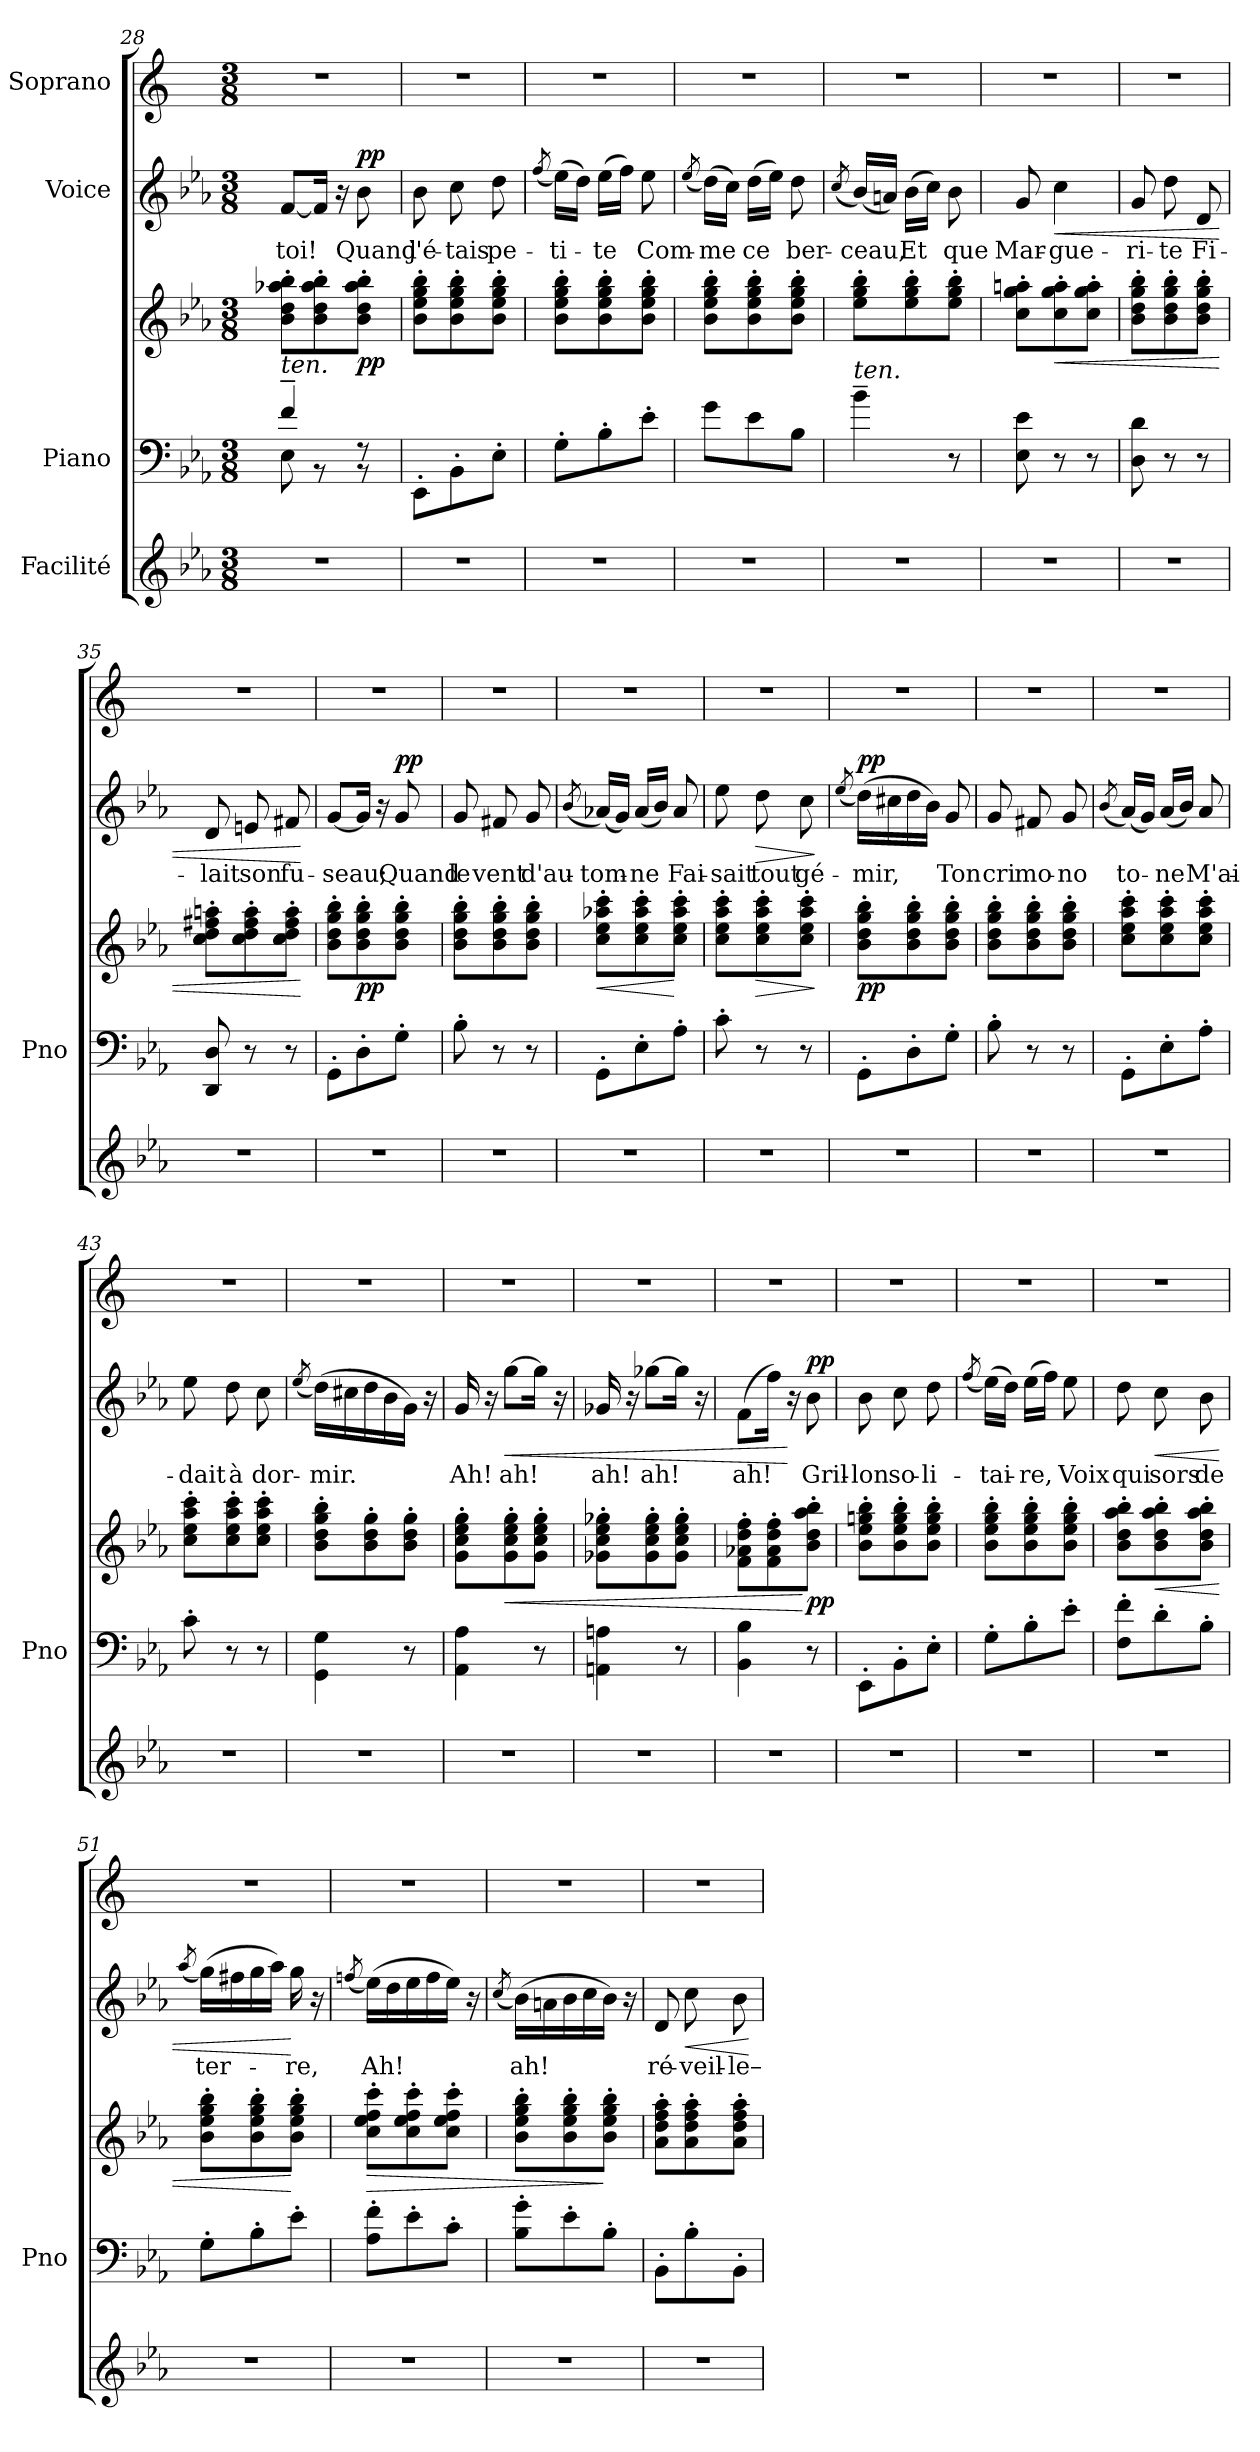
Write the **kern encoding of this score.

**kern	**kern	**kern	**dynam	**kern	**text	**dynam	**kern
*part4	*part3	*part3	*part3	*part2	*part2	*part2	*part1
*staff5	*staff4	*staff3	*staff3/4	*staff2	*staff2	*staff2	*staff1
*I"Facilité	*I"Piano	*	*	*I"Voice	*	*	*I"Soprano
*	*I'Pno	*	*	*	*	*	*
*clefG2	*clefF4	*clefG2	*	*clefG2	*	*	*clefG2
*k[b-e-a-]	*k[b-e-a-]	*k[b-e-a-]	*	*k[b-e-a-]	*	*	*k[]
*M3/8	*M3/8	*M3/8	*	*M3/8	*	*	*M3/8
=28	=28	=28	=28	=28	=28	=28	=28
*	*^	*	*	*	*	*	*
!	!LO:TX:a:i:t=ten.	!	!	!	!	!	!	!
!	!	!	!	!	!	!LO:LY:b	!	!
4.r	4f~/	8E-\	8b-\' 8dd\' 8aa-X\' 8bb-\'L	.	[8f/L	toi!	.	4.r
.	.	8r	8b-\' 8dd\' 8aa-\' 8bb-\'	.	16f/Jk]	.	.	.
.	.	.	.	.	16r	.	.	.
!	!	!	!	!LO:DY:b	!	!LO:LY:b	!LO:DY:a	!
.	8r	8r	8b-\' 8dd\' 8aa-\' 8bb-\'J	pp	8b-\	Quand	pp	.
=29	=29	=29	=29	=29	=29	=29	=29	=29
!	!	!	!	!	!	!LO:LY:b	!	!
*	*v	*v	*	*	*	*	*	*
4.r	8EE-'\L	8b-\' 8ee-\' 8gg\' 8bb-\'L	.	8b-\	j'é-	.	4.r
!	!	!	!	!	!LO:LY:b	!	!
.	8BB-'\	8b-\' 8ee-\' 8gg\' 8bb-\'	.	8cc\	-tais	.	.
!	!	!	!	!	!LO:LY:b	!	!
.	8E-'\J	8b-\' 8ee-\' 8gg\' 8bb-\'J	.	8dd\	pe-	.	.
=30	=30	=30	=30	=30	=30	=30	=30
.	.	.	.	(8qff/	.	.	.
!	!	!	!	!	!LO:LY:b	!	!
4.r	8G'\L	8b-\' 8ee-\' 8gg\' 8bb-\'L	.	(16ee-\LL)	-ti-	.	4.r
.	.	.	.	16dd\JJ)	.	.	.
!	!	!	!	!	!LO:LY:b	!	!
.	8B-'\	8b-\' 8ee-\' 8gg\' 8bb-\'	.	(16ee-\LL	-te	.	.
.	.	.	.	16ff\JJ)	.	.	.
!	!	!	!	!	!LO:LY:b	!	!
.	8e-'\J	8b-\' 8ee-\' 8gg\' 8bb-\'J	.	8ee-\	Com-	.	.
=31	=31	=31	=31	=31	=31	=31	=31
.	.	.	.	(8qee-/	.	.	.
!	!	!	!	!	!LO:LY:b	!	!
4.r	8g\L	8b-\' 8ee-\' 8gg\' 8bb-\'L	.	(16dd\LL)	-me	.	4.r
.	.	.	.	16cc\JJ)	.	.	.
!	!	!	!	!	!LO:LY:b	!	!
.	8e-\	8b-\' 8ee-\' 8gg\' 8bb-\'	.	(16dd\LL	ce	.	.
.	.	.	.	16ee-\JJ)	.	.	.
!	!	!	!	!	!LO:LY:b	!	!
.	8B-\J	8b-\' 8ee-\' 8gg\' 8bb-\'J	.	8dd\	ber-	.	.
=32	=32	=32	=32	=32	=32	=32	=32
.	.	.	.	(8qcc/	.	.	.
!	!LO:TX:a:i:t=ten.	!	!	!	!	!	!
!	!	!	!	!	!LO:LY:b	!	!
4.r	4b-~\	8ee-\' 8gg\' 8bb-\'L	.	(16b-/LL)	-ceau,	.	4.r
.	.	.	.	16an/JJ)	.	.	.
!	!	!	!	!	!LO:LY:b	!	!
.	.	8ee-\' 8gg\' 8bb-\'	.	(16b-\LL	Et	.	.
.	.	.	.	16cc\JJ)	.	.	.
!	!	!	!	!	!LO:LY:b	!	!
.	8r	8ee-\' 8gg\' 8bb-\'J	.	8b-\	que	.	.
=33	=33	=33	=33	=33	=33	=33	=33
!	!	!	!	!	!LO:LY:b	!	!
4.r	8E-\ 8e-\	8cc\' 8gg\' 8aan\'L	.	8g/	Mar-	.	4.r
!	!	!	!LO:HP:b	!	!LO:LY:b	!LO:HP:b	!
.	8r	8cc\' 8gg\' 8aa\'	<	4cc\	-gue-	<	.
.	8r	8cc\' 8gg\' 8aa\'J	.	.	.	.	.
!!LO:PB:g=z
=34	=34	=34	=34	=34	=34	=34	=34
!	!	!	!	!	!LO:LY:b	!	!
4.r	8D\ 8d\	8b-\' 8dd\' 8gg\' 8bb-\'L	.	8g/	-ri-	.	4.r
!	!	!	!	!	!LO:LY:b	!	!
.	8r	8b-\' 8dd\' 8gg\' 8bb-\'	.	8dd\	-te	.	.
!	!	!	!	!	!LO:LY:b	!	!
.	8r	8b-\' 8dd\' 8gg\' 8bb-\'J	.	8d/	Fi-	.	.
=35	=35	=35	=35	=35	=35	=35	=35
!	!	!	!	!	!LO:LY:b	!	!
4.r	8DD/ 8D/	8cc\' 8dd\' 8ff#X\' 8aan\'L	.	8d/	-lait	.	4.r
!	!	!	!	!	!LO:LY:b	!	!
.	8r	8cc\' 8dd\' 8ff#\' 8aa\'	.	8en/	son	.	.
!	!	!	!	!	!LO:LY:b	!	!
.	8r	8cc\' 8dd\' 8ff#\' 8aa\'J	.	8f#X/	fu-	.	.
.	.	.	[	.	.	[	.
=36	=36	=36	=36	=36	=36	=36	=36
!	!	!	!	!	!LO:LY:b	!	!
4.r	8GG'\L	8b-\' 8dd\' 8gg\' 8bb-\'L	.	[8g/L	-seau;	.	4.r
!	!	!	!LO:DY:b	!	!	!	!
.	8D'\	8b-\' 8dd\' 8gg\' 8bb-\'	pp	16g/Jk]	.	.	.
.	.	.	.	16r	.	.	.
!	!	!	!	!	!LO:LY:b	!LO:DY:a	!
.	8G'\J	8b-\' 8dd\' 8gg\' 8bb-\'J	.	8g/	Quand	pp	.
=37	=37	=37	=37	=37	=37	=37	=37
!	!	!	!	!	!LO:LY:b	!	!
4.r	8B-'\	8b-\' 8dd\' 8gg\' 8bb-\'L	.	8g/	le	.	4.r
!	!	!	!	!	!LO:LY:b	!	!
.	8r	8b-\' 8dd\' 8gg\' 8bb-\'	.	8f#X/	vent	.	.
!	!	!	!	!	!LO:LY:b	!	!
.	8r	8b-\' 8dd\' 8gg\' 8bb-\'J	.	8g/	d'au-	.	.
=38	=38	=38	=38	=38	=38	=38	=38
.	.	.	.	(8qb-/	.	.	.
!	!	!	!LO:HP:b	!	!LO:LY:b	!	!
4.r	8GG'\L	8cc\' 8ee-\' 8aa-X\' 8ccc\'L	<	(16a-X/LL)	-tom-	.	4.r
.	.	.	.	16g/JJ)	.	.	.
!	!	!	!	!	!LO:LY:b	!	!
.	8E-'\	8cc\' 8ee-\' 8aa-\' 8ccc\'	.	(16a-/LL	-ne	.	.
.	.	.	.	16b-/JJ)	.	.	.
!	!	!	!LO:DY:n=1:b	!	!LO:LY:b	!	!
.	8A-'\J	8cc\' 8ee-\' 8aa-\' 8ccc\'J	[ other-dynamics	8a-/	Fai-	.	.
=39	=39	=39	=39	=39	=39	=39	=39
!	!	!	!	!	!LO:LY:b	!LO:DY:a	!
4.r	8c'\	8cc\' 8ee-\' 8aa-\' 8ccc\'L	.	8ee-\	-sait	other-dynamics	4.r
!	!	!	!LO:HP:b	!	!LO:LY:b	!LO:HP:b	!
.	8r	8cc\' 8ee-\' 8aa-\' 8ccc\'	>	8dd\	tout	>	.
!	!	!	!	!	!LO:LY:b	!	!
.	8r	8cc\' 8ee-\' 8aa-\' 8ccc\'J	.	8cc\	gé-	.	.
.	.	.	]	.	.	]	.
=40	=40	=40	=40	=40	=40	=40	=40
.	.	.	.	(8qee-/	.	.	.
!	!	!	!LO:DY:b	!	!LO:LY:b	!LO:DY:a	!
4.r	8GG'\L	8b-\' 8dd\' 8gg\' 8bb-\'L	pp	(16dd\LL)	-mir,	pp	4.r
.	.	.	.	16cc#X\	.	.	.
.	8D'\	8b-\' 8dd\' 8gg\' 8bb-\'	.	16dd\	.	.	.
.	.	.	.	16b-\JJ)	.	.	.
!	!	!	!	!	!LO:LY:b	!	!
.	8G'\J	8b-\' 8dd\' 8gg\' 8bb-\'J	.	8g/	Ton	.	.
!!LO:LB:g=z
=41	=41	=41	=41	=41	=41	=41	=41
!	!	!	!	!	!LO:LY:b	!	!
4.r	8B-'\	8b-\' 8dd\' 8gg\' 8bb-\'L	.	8g/	cri	.	4.r
!	!	!	!	!	!LO:LY:b	!	!
.	8r	8b-\' 8dd\' 8gg\' 8bb-\'	.	8f#X/	mo-	.	.
!	!	!	!	!	!LO:LY:b	!	!
.	8r	8b-\' 8dd\' 8gg\' 8bb-\'J	.	8g/	-no	.	.
=42	=42	=42	=42	=42	=42	=42	=42
.	.	.	.	(8qb-/	.	.	.
!	!	!	!	!	!LO:LY:b	!	!
4.r	8GG'\L	8cc\' 8ee-\' 8aa-\' 8ccc\'L	.	(16a-/LL)	to-	.	4.r
.	.	.	.	16g/JJ)	.	.	.
!	!	!	!	!	!LO:LY:b	!	!
.	8E-'\	8cc\' 8ee-\' 8aa-\' 8ccc\'	.	(16a-/LL	-ne	.	.
.	.	.	.	16b-/JJ)	.	.	.
!	!	!	!	!	!LO:LY:b	!	!
.	8A-'\J	8cc\' 8ee-\' 8aa-\' 8ccc\'J	.	8a-/	M'ai-	.	.
=43	=43	=43	=43	=43	=43	=43	=43
!	!	!	!	!	!LO:LY:b	!	!
4.r	8c'\	8cc\' 8ee-\' 8aa-\' 8ccc\'L	.	8ee-\	-dait	.	4.r
!	!	!	!	!	!LO:LY:b	!	!
.	8r	8cc\' 8ee-\' 8aa-\' 8ccc\'	.	8dd\	à	.	.
!	!	!	!	!	!LO:LY:b	!	!
.	8r	8cc\' 8ee-\' 8aa-\' 8ccc\'J	.	8cc\	dor-	.	.
=44	=44	=44	=44	=44	=44	=44	=44
.	.	.	.	(8qee-/	.	.	.
!	!	!	!	!	!LO:LY:b	!	!
4.r	4GG\ 4G\	8b-\' 8dd\' 8gg\' 8bb-\'L	.	(16dd\LL)	-mir.	.	4.r
.	.	.	.	16cc#X\	.	.	.
.	.	8b-\' 8dd\' 8gg\'	.	16dd\	.	.	.
.	.	.	.	16b-\	.	.	.
.	8r	8b-\' 8dd\' 8gg\'J	.	16g\JJ)	.	.	.
.	.	.	.	16r	.	.	.
=45	=45	=45	=45	=45	=45	=45	=45
!	!	!	!	!	!LO:LY:b	!	!
4.r	4AA-\ 4A-\	8g\' 8cc\' 8ee-\' 8gg\'L	.	16g/	Ah!	.	4.r
.	.	.	.	16r	.	.	.
!	!	!	!LO:HP:b	!	!LO:LY:b	!LO:HP:b	!
.	.	8g\' 8cc\' 8ee-\' 8gg\'	<	[8gg\L	ah!	<	.
.	8r	8g\' 8cc\' 8ee-\' 8gg\'J	.	16gg\Jk]	.	.	.
.	.	.	.	16r	.	.	.
=46	=46	=46	=46	=46	=46	=46	=46
!	!	!	!	!	!LO:LY:b	!	!
4.r	4AAn\ 4An\	8g-X\' 8cc\' 8ee-\' 8gg-X\'L	.	16g-X/	ah!	.	4.r
.	.	.	.	16r	.	.	.
!	!	!	!	!	!LO:LY:b	!	!
.	.	8g-\' 8cc\' 8ee-\' 8gg-\'	.	[8gg-X\L	ah!	.	.
.	8r	8g-\' 8cc\' 8ee-\' 8gg-\'J	.	16gg-\Jk]	.	.	.
.	.	.	.	16r	.	.	.
=47	=47	=47	=47	=47	=47	=47	=47
!	!	!	!	!	!LO:LY:b	!	!
4.r	4BB-\ 4B-\	8f\' 8a-X\' 8dd\' 8ff\'L	.	(8f\L	ah!	.	4.r
.	.	8f\' 8a-\' 8dd\' 8ff\'	.	16ff\Jk)	.	.	.
.	.	.	.	16r	.	[	.
!	!	!	!LO:DY:n=1:b	!	!LO:LY:b	!LO:DY:a	!
.	8r	8b-\' 8dd\' 8aa-\' 8bb-\'J	[ pp	8b-\	Gril-	pp	.
=48	=48	=48	=48	=48	=48	=48	=48
!	!	!	!	!	!LO:LY:b	!	!
4.r	8EE-'\L	8b-\' 8ee-\' 8ggn\' 8bb-\'L	.	8b-\	-lon	.	4.r
!	!	!	!	!	!LO:LY:b	!	!
.	8BB-'\	8b-\' 8ee-\' 8gg\' 8bb-\'	.	8cc\	so-	.	.
!	!	!	!	!	!LO:LY:b	!	!
.	8E-'\J	8b-\' 8ee-\' 8gg\' 8bb-\'J	.	8dd\	-li-	.	.
!!LO:LB:g=z
=49	=49	=49	=49	=49	=49	=49	=49
.	.	.	.	(8qff/	.	.	.
!	!	!	!	!	!LO:LY:b	!	!
4.r	8G'\L	8b-\' 8ee-\' 8gg\' 8bb-\'L	.	(16ee-\LL)	- tai-	.	4.r
.	.	.	.	16dd\JJ)	.	.	.
!	!	!	!	!	!LO:LY:b	!	!
.	8B-'\	8b-\' 8ee-\' 8gg\' 8bb-\'	.	(16ee-\LL	-re,	.	.
.	.	.	.	16ff\JJ)	.	.	.
!	!	!	!	!	!LO:LY:b	!	!
.	8e-'\J	8b-\' 8ee-\' 8gg\' 8bb-\'J	.	8ee-\	Voix	.	.
=50	=50	=50	=50	=50	=50	=50	=50
!	!	!	!	!	!LO:LY:b	!	!
4.r	8F\' 8f\'L	8b-\' 8dd\' 8aa-\' 8bb-\'L	.	8dd\	qui	.	4.r
!	!	!	!LO:HP:b	!	!LO:LY:b	!LO:HP:b	!
.	8d'\	8b-\' 8dd\' 8aa-\' 8bb-\'	<	8cc\	sors	<	.
!	!	!	!	!	!LO:LY:b	!	!
.	8B-'\J	8b-\' 8dd\' 8aa-\' 8bb-\'J	.	8b-\	de	.	.
=51	=51	=51	=51	=51	=51	=51	=51
.	.	.	.	(8qaa-/	.	.	.
!	!	!	!	!	!LO:LY:b	!	!
4.r	8G'\L	8b-\' 8ee-\' 8gg\' 8bb-\'L	.	(16gg\LL)	ter-	.	4.r
.	.	.	.	16ff#X\	.	.	.
.	8B-'\	8b-\' 8ee-\' 8gg\' 8bb-\'	.	16gg\	.	.	.
.	.	.	.	16aa-\JJ)	.	.	.
!	!	!	!	!	!LO:LY:b	!	!
.	8e-'\J	8b-\' 8ee-\' 8gg\' 8bb-\'J	[	16gg\	-re,	[	.
.	.	.	.	16r	.	.	.
=52	=52	=52	=52	=52	=52	=52	=52
.	.	.	.	(8qffn/	.	.	.
!	!	!	!LO:HP:b	!	!LO:LY:b	!	!
4.r	8A-\' 8f\'L	8cc\' 8ee-\' 8ff\' 8ccc\'L	>	(16ee-\LL)	Ah!	.	4.r
.	.	.	.	16dd\	.	.	.
.	8e-'\	8cc\' 8ee-\' 8ff\' 8ccc\'	.	16ee-\	.	.	.
.	.	.	.	16ff\	.	.	.
.	8c'\J	8cc\' 8ee-\' 8ff\' 8ccc\'J	.	16ee-\JJ)	.	.	.
.	.	.	.	16r	.	.	.
=53	=53	=53	=53	=53	=53	=53	=53
.	.	.	.	(8qcc/	.	.	.
!	!	!	!	!	!LO:LY:b	!	!
4.r	8B-\' 8g\'L	8b-\' 8ee-\' 8gg\' 8bb-\'L	.	(16b-\LL)	-ah!	.	4.r
.	.	.	.	16an\	.	.	.
.	8e-'\	8b-\' 8ee-\' 8gg\' 8bb-\'	.	16b-\	.	.	.
.	.	.	.	16cc\	.	.	.
.	8B-'\J	8b-\' 8ee-\' 8gg\' 8bb-\'J	]	16b-\JJ)	.	.	.
.	.	.	.	16r	.	.	.
=54	=54	=54	=54	=54	=54	=54	=54
!	!	!	!	!	!LO:LY:b	!	!
4.r	8BB-'\L	8a-\' 8dd\' 8ff\' 8aa-\'L	.	8d/	ré-	.	4.r
!	!	!	!	!	!LO:LY:b	!LO:HP:b	!
.	8B-'\	8a-\' 8dd\' 8ff\' 8aa-\'	.	8cc\	-veil-	<	.
!	!	!	!	!	!LO:LY:b	!	!
.	8BB-'\J	8a-\' 8dd\' 8ff\' 8aa-\'J	.	8b-\	-le–	.	.
.	.	.	.	.	.	[	.
=	=	=	=	=	=	=	=
*-	*-	*-	*-	*-	*-	*-	*-
